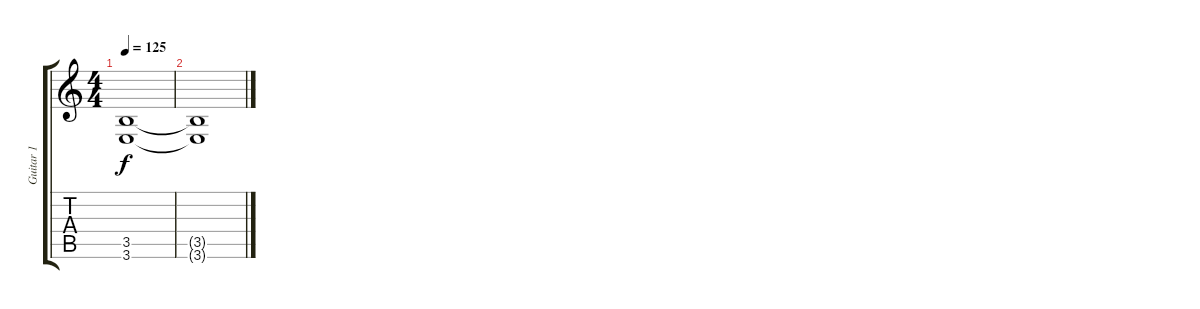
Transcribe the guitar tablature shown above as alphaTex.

\track ("Guitar 1" "Guitar 1") {instrument distortionguitar}
\staff {score tabs}
\tuning (Eb4 Bb3 Gb3 Db3 Ab2 Db2) {hide}
\ts (4 4)
\tempo 125
\clef g2
\ks c
(3.5 3.6).1{dy f} |
(3.5{t} 3.6{t}).1
